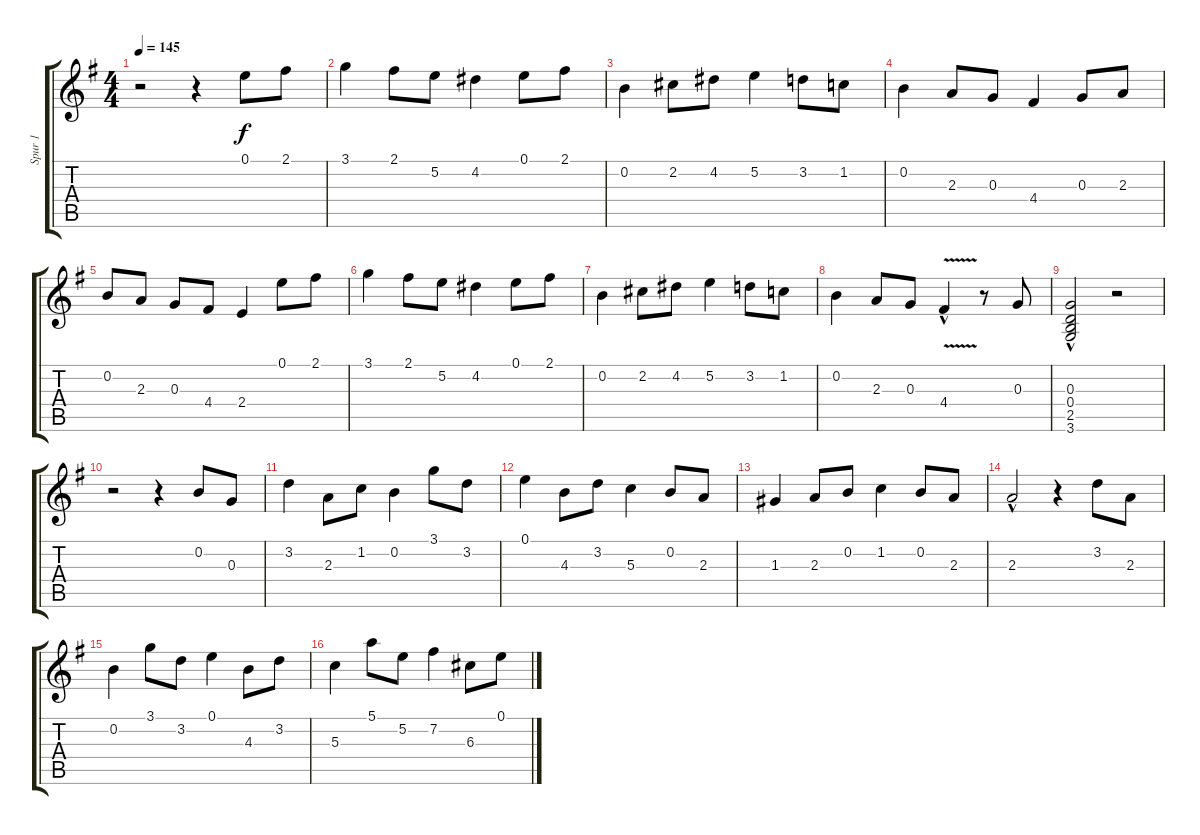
\track ("Spur 1" "Spur 1") {instrument acousticguitarnylon}
\staff {score tabs}
\tuning (E4 B3 G3 D3 A2 E2) {hide}
\ts (4 4)
\tempo 145
\clef g2
\ks eminor
r.2{dy f instrument acousticguitarnylon} r.4 0.1.8 2.1.8 |
3.1.4 2.1.8 5.2.8 4.2.4 0.1.8 2.1.8 |
0.2.4 2.2.8 4.2.8 5.2.4 3.2.8 1.2.8 |
0.2.4 2.3.8 0.3.8 4.4.4 0.3.8 2.3.8 |
0.2.8 2.3.8 0.3.8 4.4.8 2.4.4 0.1.8 2.1.8 |
3.1.4 2.1.8 5.2.8 4.2.4 0.1.8 2.1.8 |
0.2.4 2.2.8 4.2.8 5.2.4 3.2.8 1.2.8 |
0.2.4 2.3.8 0.3.8 4.4{v hac}.4 r.8 0.3.8 |
(0.3{hac} 0.4{hac} 2.5{hac} 3.6{hac}).2 r.2 |
r.2 r.4 0.2.8 0.3.8 |
3.2.4 2.3.8 1.2.8 0.2.4 3.1.8 3.2.8 |
0.1.4 4.3.8 3.2.8 5.3.4 0.2.8 2.3.8 |
1.3.4 2.3.8 0.2.8 1.2.4 0.2.8 2.3.8 |
2.3{hac}.2 r.4 3.2.8 2.3.8 |
0.2.4 3.1.8 3.2.8 0.1.4 4.3.8 3.2.8 |
5.3.4 5.1.8 5.2.8 7.2.4 6.3.8 0.1.8
